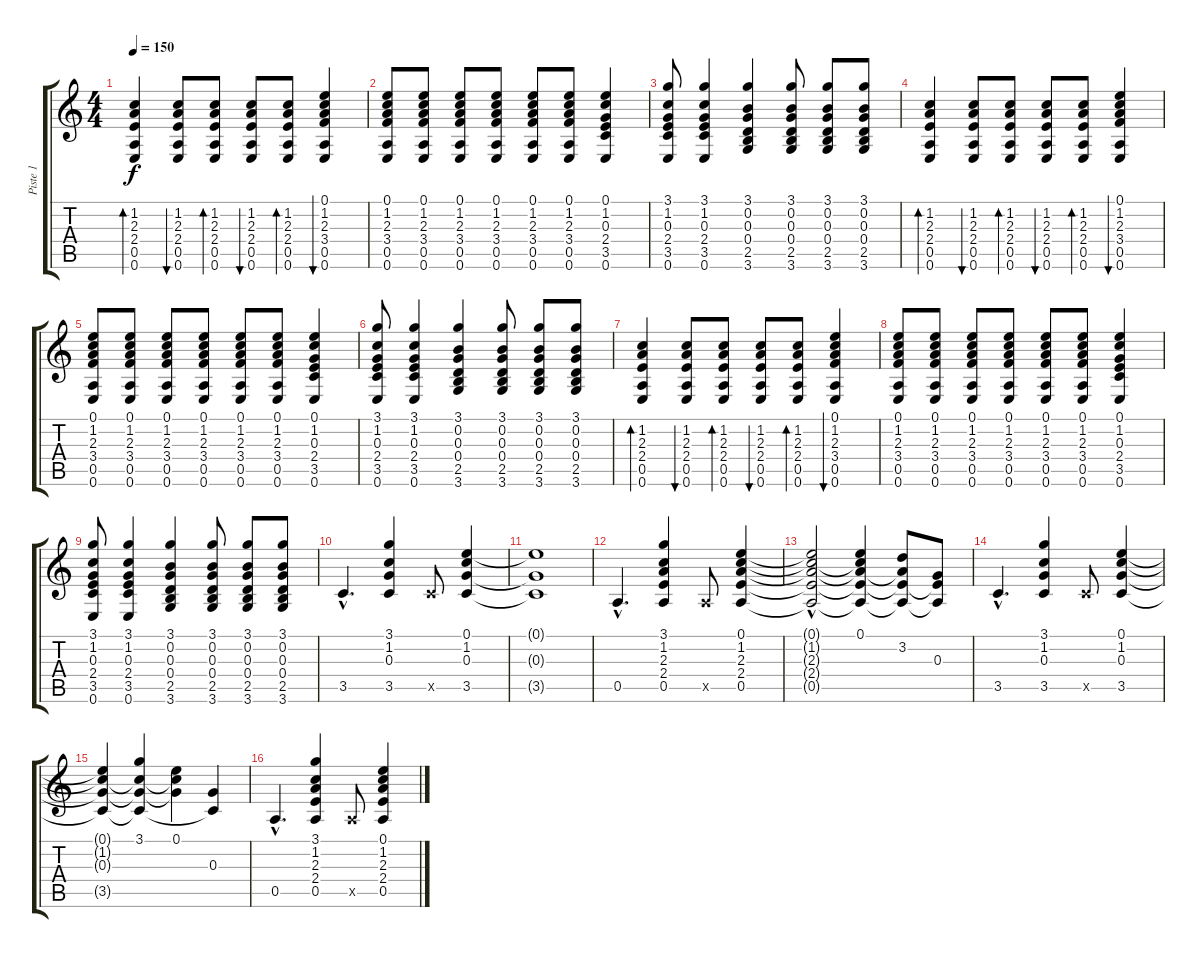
\track ("Piste 1" "Piste 1") {instrument acousticguitarnylon}
\staff {score tabs}
\tuning (E4 B3 G3 D3 A2 E2) {hide}
\ts (4 4)
\tempo 150
\clef g2
\ks c
(1.2 2.3 2.4 0.5 0.6).4{bd 30 dy f} (1.2 2.3 2.4 0.5 0.6).8{bu 30} (1.2 2.3 2.4 0.5 0.6).8{bd 30} (1.2 2.3 2.4 0.5 0.6).8{bu 30} (1.2 2.3 2.4 0.5 0.6).8{bd 30} (0.1 1.2 2.3 3.4 0.5 0.6).4{bu 30} |
(0.1 1.2 2.3 3.4 0.5 0.6).8 (0.1 1.2 2.3 3.4 0.5 0.6).8 (0.1 1.2 2.3 3.4 0.5 0.6).8 (0.1 1.2 2.3 3.4 0.5 0.6).8 (0.1 1.2 2.3 3.4 0.5 0.6).8 (0.1 1.2 2.3 3.4 0.5 0.6).8 (0.1 1.2 0.3 2.4 3.5 0.6).4 |
(3.1 1.2 0.3 2.4 3.5 0.6).8 (3.1 1.2 0.3 2.4 3.5 0.6).4 (3.1 0.2 0.3 0.4 2.5 3.6).4 (3.1 0.2 0.3 0.4 2.5 3.6).8 (3.1 0.2 0.3 0.4 2.5 3.6).8 (3.1 0.2 0.3 0.4 2.5 3.6).8 |
(1.2 2.3 2.4 0.5 0.6).4{bd 30} (1.2 2.3 2.4 0.5 0.6).8{bu 30} (1.2 2.3 2.4 0.5 0.6).8{bd 30} (1.2 2.3 2.4 0.5 0.6).8{bu 30} (1.2 2.3 2.4 0.5 0.6).8{bd 30} (0.1 1.2 2.3 3.4 0.5 0.6).4{bu 30} |
(0.1 1.2 2.3 3.4 0.5 0.6).8 (0.1 1.2 2.3 3.4 0.5 0.6).8 (0.1 1.2 2.3 3.4 0.5 0.6).8 (0.1 1.2 2.3 3.4 0.5 0.6).8 (0.1 1.2 2.3 3.4 0.5 0.6).8 (0.1 1.2 2.3 3.4 0.5 0.6).8 (0.1 1.2 0.3 2.4 3.5 0.6).4 |
(3.1 1.2 0.3 2.4 3.5 0.6).8 (3.1 1.2 0.3 2.4 3.5 0.6).4 (3.1 0.2 0.3 0.4 2.5 3.6).4 (3.1 0.2 0.3 0.4 2.5 3.6).8 (3.1 0.2 0.3 0.4 2.5 3.6).8 (3.1 0.2 0.3 0.4 2.5 3.6).8 |
(1.2 2.3 2.4 0.5 0.6).4{bd 30} (1.2 2.3 2.4 0.5 0.6).8{bu 30} (1.2 2.3 2.4 0.5 0.6).8{bd 30} (1.2 2.3 2.4 0.5 0.6).8{bu 30} (1.2 2.3 2.4 0.5 0.6).8{bd 30} (0.1 1.2 2.3 3.4 0.5 0.6).4{bu 30} |
(0.1 1.2 2.3 3.4 0.5 0.6).8 (0.1 1.2 2.3 3.4 0.5 0.6).8 (0.1 1.2 2.3 3.4 0.5 0.6).8 (0.1 1.2 2.3 3.4 0.5 0.6).8 (0.1 1.2 2.3 3.4 0.5 0.6).8 (0.1 1.2 2.3 3.4 0.5 0.6).8 (0.1 1.2 0.3 2.4 3.5 0.6).4 |
(3.1 1.2 0.3 2.4 3.5 0.6).8 (3.1 1.2 0.3 2.4 3.5 0.6).4 (3.1 0.2 0.3 0.4 2.5 3.6).4 (3.1 0.2 0.3 0.4 2.5 3.6).8 (3.1 0.2 0.3 0.4 2.5 3.6).8 (3.1 0.2 0.3 0.4 2.5 3.6).8 |
3.5{hac}.4{d} (3.1 1.2 0.3 3.5).4 3.5{x}.8 (0.1 1.2 0.3 3.5).4 |
(0.1{t} 0.3{t} 3.5{t}).1 |
0.5{hac}.4{d} (3.1 1.2 2.3 2.4 0.5).4 0.5{x}.8 (0.1 1.2 2.3 2.4 0.5).4 |
(0.1{hac t} 1.2{t} 2.3{hac t} 2.4{t} 0.5{t}).2 (0.1 1.2{t} 2.3{t} 2.4{t} 0.5{t}).4 (3.2 2.3{t} 2.4{t} 0.5{t}).8 (0.3 2.4{t} 0.5{t}).8 |
3.5{hac}.4{d} (3.1 1.2 0.3 3.5).4 3.5{x}.8 (0.1 1.2 0.3 3.5).4 |
(0.1{t} 1.2{t} 0.3{t} 3.5{t}).4 (3.1 1.2{t} 0.3{t} 3.5{t}).4 (0.1 1.2{t} 0.3{t}).4 (0.3 3.5{t}).4 |
0.5{hac}.4{d} (3.1 1.2 2.3 2.4 0.5).4 0.5{x}.8 (0.1 1.2 2.3 2.4 0.5).4
